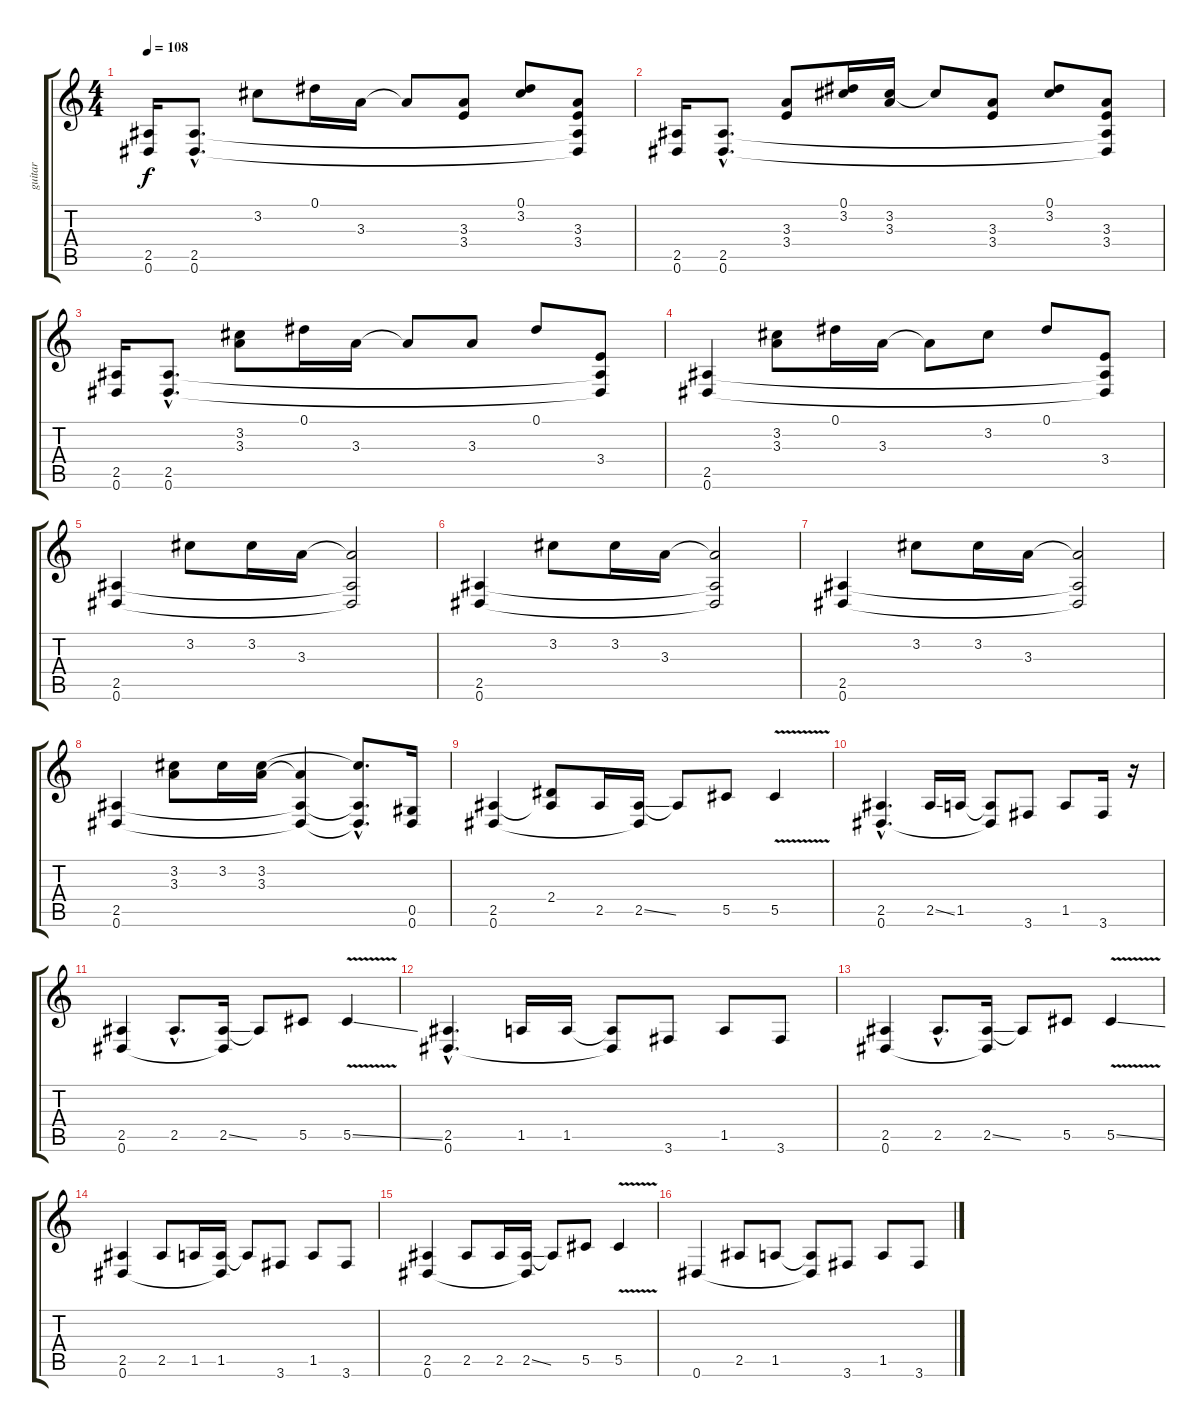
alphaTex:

\track ("guitar" "guitar") {instrument distortionguitar}
\staff {score tabs}
\tuning (Eb4 Bb3 Gb3 Db3 Ab2 Eb2) {hide}
\ts (4 4)
\tempo 108
\clef g2
\ks c
(2.5 0.6).16{dy f} (2.5{hac} 0.6{hac}).8{d} 3.2.8 0.1.16 3.3.16 3.3{t}.8 (3.3 3.4).8 (0.1 3.2).8 (3.3 3.4 2.5{t} 0.6{t}).8 |
(2.5 0.6).16 (2.5{hac} 0.6{hac}).8{d} (3.3 3.4).8 (0.1 3.2).16 (3.2 3.3).16 3.2{t}.8 (3.3 3.4).8 (0.1 3.2).8 (3.3 3.4 2.5{t} 0.6{t}).8 |
(2.5 0.6).16 (2.5{hac} 0.6{hac}).8{d} (3.2 3.3).8 0.1.16 3.3.16 3.3{t}.8 3.3.8 0.1.8 (3.4 2.5{t} 0.6{t}).8 |
(2.5 0.6).4 (3.2 3.3).8 0.1.16 3.3.16 3.3{t}.8 3.2.8 0.1.8 (3.4 2.5{t} 0.6{t}).8 |
(2.5 0.6).4 3.2.8 3.2.16 3.3.16 (3.3{t} 2.5{t} 0.6{t}).2 |
(2.5 0.6).4 3.2.8 3.2.16 3.3.16 (3.3{t} 2.5{t} 0.6{t}).2 |
(2.5 0.6).4 3.2.8 3.2.16 3.3.16 (3.3{t} 2.5{t} 0.6{t}).2 |
(2.5 0.6).4 (3.2 3.3).8 3.2.16 (3.2 3.3).16 (3.3{t} 2.5{t} 0.6{t}).4 (3.2{hac t} 2.5{hac t} 0.6{hac t}).8{d} (0.5 0.6).16 |
(2.5 0.6).4{volume 10} (2.4 2.5{t}).8 2.5.16 (2.5{ss} 0.6{t}).16 2.5{t}.8 5.5.8 5.5{v}.4 |
(2.5{hac} 0.6{hac}).4{d volume 10} 2.5{ss}.16 1.5.16 (1.5{t} 0.6{t}).8 3.6.8 1.5.8 3.6.16 r.16{volume 13} |
(2.5 0.6).4 2.5{hac}.8{d} (2.5{ss} 0.6{t}).16 2.5{t}.8 5.5.8 5.5{v ss}.4 |
(2.5{hac} 0.6{hac}).4{d} 1.5.16 1.5.16 (1.5{t} 0.6{t}).8 3.6.8 1.5.8 3.6.8 |
(2.5 0.6).4 2.5{hac}.8{d} (2.5{ss} 0.6{t}).16 2.5{t}.8 5.5.8 5.5{v ss}.4 |
(2.5 0.6).4 2.5.8 1.5.16 (1.5 0.6{t}).16 1.5{t}.8 3.6.8 1.5.8 3.6.8 |
(2.5 0.6).4 2.5.8 2.5.16 (2.5{ss} 0.6{t}).16 2.5{t}.8 5.5.8 5.5{v}.4 |
0.6.4 2.5.8 1.5.8 (1.5{t} 0.6{t}).8 3.6.8 1.5.8 3.6.8
